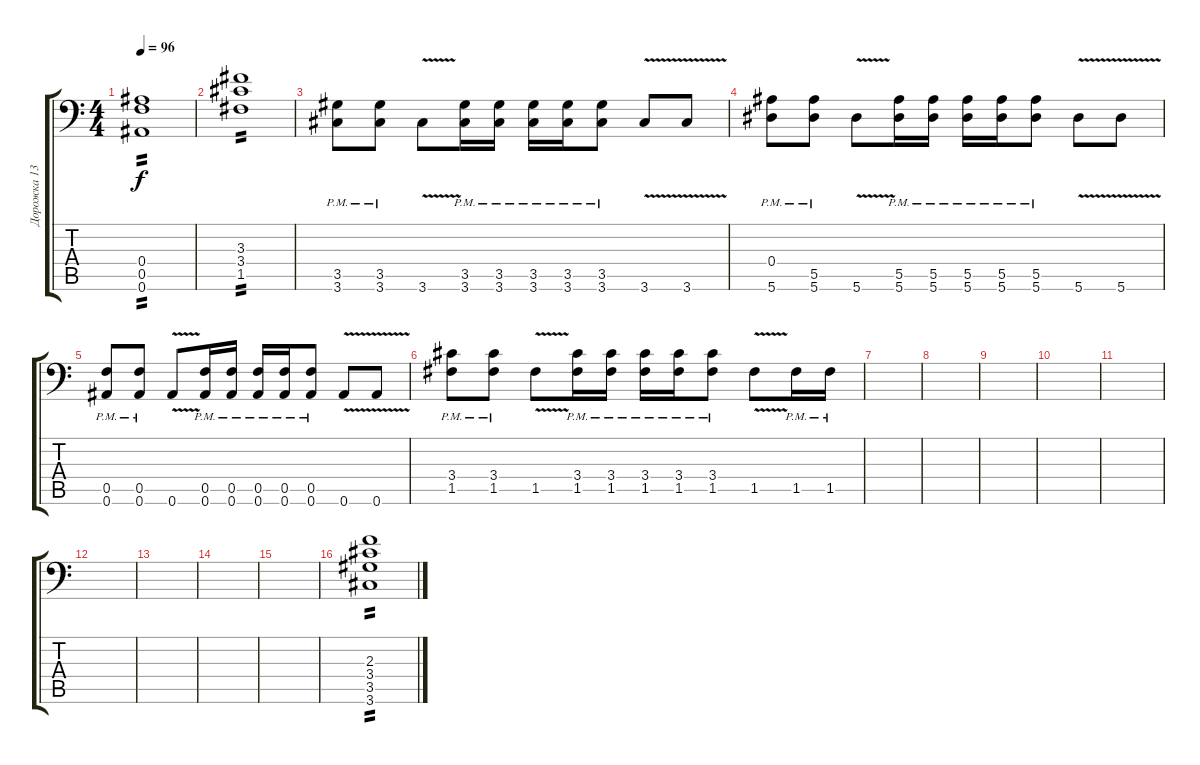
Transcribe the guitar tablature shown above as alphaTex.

\track ("Дорожка 13" "Дорожка 13") {instrument distortionguitar}
\staff {score tabs}
\tuning (C4 G3 Eb3 Bb2 F2 Bb1) {hide}
\ts (4 4)
\tempo 96
\clef f4
\ks c
(0.4 0.5 0.6).1{tp 2 dy f} |
(3.3 3.4 1.5).1{tp 2} |
(3.5{pm} 3.6{pm}).8 (3.5{pm} 3.6{pm}).8 3.6{v}.8 (3.5{pm} 3.6{pm}).16 (3.5{pm} 3.6{pm}).16 (3.5{pm} 3.6{pm}).16 (3.5{pm} 3.6{pm}).16 (3.5{pm} 3.6{pm}).8 3.6{v}.8 3.6{v}.8 |
(0.4{pm} 5.6{pm}).8 (5.5{pm} 5.6{pm}).8 5.6{v}.8 (5.5{pm} 5.6{pm}).16 (5.5{pm} 5.6{pm}).16 (5.5{pm} 5.6{pm}).16 (5.5{pm} 5.6{pm}).16 (5.5{pm} 5.6{pm}).8 5.6{v}.8 5.6{v}.8 |
(0.5{pm} 0.6{pm}).8 (0.5{pm} 0.6{pm}).8 0.6{v}.8 (0.5{pm} 0.6{pm}).16 (0.5{pm} 0.6{pm}).16 (0.5{pm} 0.6{pm}).16 (0.5{pm} 0.6{pm}).16 (0.5{pm} 0.6{pm}).8 0.6{v}.8 0.6{v}.8 |
(3.4{pm} 1.5{pm}).8 (3.4{pm} 1.5{pm}).8 1.5{v}.8 (3.4{pm} 1.5{pm}).16 (3.4{pm} 1.5{pm}).16 (3.4{pm} 1.5{pm}).16 (3.4{pm} 1.5{pm}).16 (3.4{pm} 1.5{pm}).8 1.5{v}.8 1.5{pm}.16 1.5{pm}.16 |
|
|
|
|
|
|
|
|
|
(2.3 3.4 3.5 3.6).1{tp 2}
